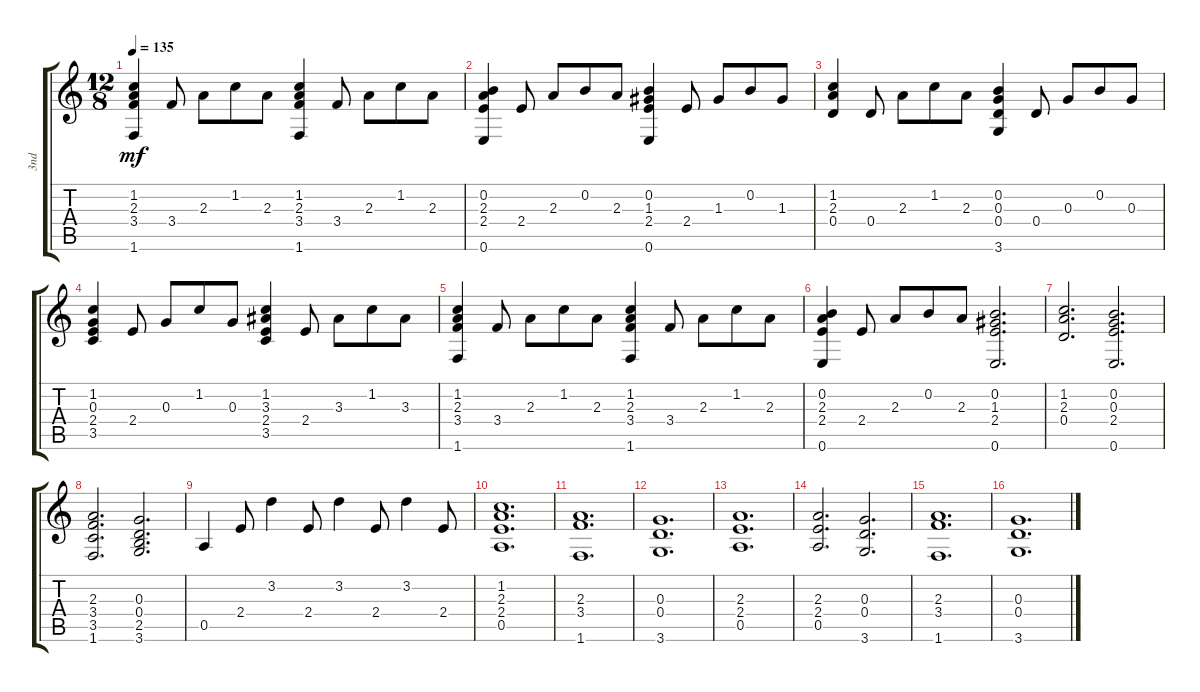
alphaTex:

\track ("3nd" "3nd") {instrument acousticguitarnylon}
\staff {score tabs}
\tuning (E4 B3 G3 D3 A2 E2) {hide}
\ts (12 8)
\tempo 135
\clef g2
\ks c
(1.2 2.3 3.4 1.6).4{dy mf} 3.4.8 2.3.8 1.2.8 2.3.8 (1.2 2.3 3.4 1.6).4 3.4.8 2.3.8 1.2.8 2.3.8 |
(0.2 2.3 2.4 0.6).4 2.4.8 2.3.8 0.2.8 2.3.8 (0.2 1.3 2.4 0.6).4 2.4.8 1.3.8 0.2.8 1.3.8 |
(1.2 2.3 0.4).4 0.4.8 2.3.8 1.2.8 2.3.8 (0.2 0.3 0.4 3.6).4 0.4.8 0.3.8 0.2.8 0.3.8 |
(1.2 0.3 2.4 3.5).4 2.4.8 0.3.8 1.2.8 0.3.8 (1.2 3.3 2.4 3.5).4 2.4.8 3.3.8 1.2.8 3.3.8 |
(1.2 2.3 3.4 1.6).4 3.4.8 2.3.8 1.2.8 2.3.8 (1.2 2.3 3.4 1.6).4 3.4.8 2.3.8 1.2.8 2.3.8 |
(0.2 2.3 2.4 0.6).4 2.4.8 2.3.8 0.2.8 2.3.8 (0.2 1.3 2.4 0.6).2{d} |
(1.2 2.3 0.4).2{d} (0.2 0.3 2.4 0.6).2{d} |
(2.3 3.4 3.5 1.6).2{d} (0.3 0.4 2.5 3.6).2{d} |
0.5.4 2.4.8 3.2.4 2.4.8 3.2.4 2.4.8 3.2.4 2.4.8 |
(1.2 2.3 2.4 0.5).1{d} |
(2.3 3.4 1.6).1{d} |
(0.3 0.4 3.6).1{d} |
(2.3 2.4 0.5).1{d} |
(2.3 2.4 0.5).2{d} (0.3 0.4 3.6).2{d} |
(2.3 3.4 1.6).1{d} |
(0.3 0.4 3.6).1{d}
